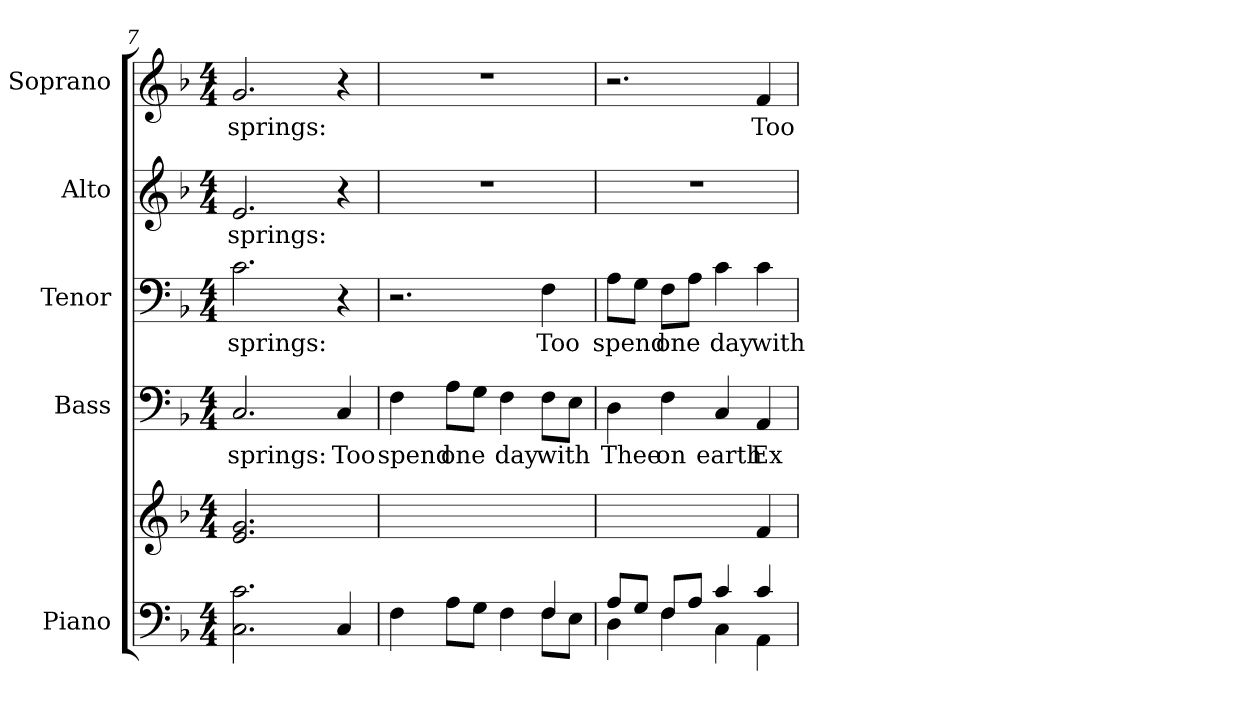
**kern	**kern	**kern	**text	**kern	**text	**kern	**text	**kern	**text
*part5	*part5	*part4	*part4	*part3	*part3	*part2	*part2	*part1	*part1
*staff6	*staff5	*staff4	*staff4	*staff3	*staff3	*staff2	*staff2	*staff1	*staff1
*I"Piano	*	*I"Bass	*	*I"Tenor	*	*I"Alto	*	*I"Soprano	*
*I'Pno.	*	*I'B.	*	*I'T.	*	*I'A.	*	*I'S.	*
*clefF4	*clefG2	*clefF4	*	*clefF4	*	*clefG2	*	*clefG2	*
*k[b-]	*k[b-]	*k[b-]	*	*k[b-]	*	*k[b-]	*	*k[b-]	*
*F:	*F:	*F:	*	*F:	*	*F:	*	*F:	*
*M4/4	*M4/4	*M4/4	*	*M4/4	*	*M4/4	*	*M4/4	*
=7	=7	=7	=7	=7	=7	=7	=7	=7	=7
*^	*	*	*	*	*	*	*	*	*
!	!	!	!	!LO:LY:b:color=#000000	!	!	!	!	!	!
!	!	!	!	!	!	!LO:LY:b:color=#000000	!	!	!	!
!	!	!	!	!	!	!	!	!LO:LY:b:color=#000000	!	!
!	!	!	!	!	!	!	!	!	!	!LO:LY:b:color=#000000
2.Ci\ 2.ci	2ryy	2.ei/ 2.gi	2.Ci/	springs:	2.ci\	springs:	2.ei/	springs:	2.gi/	springs:
.	4ryy	.	.	.	.	.	.	.	.	.
!	!	!	!	!LO:LY:b:color=#000000	!	!	!	!	!	!
4ryy	4Ci/	4ryy	4Ci/	Too	4r	.	4r	.	4r	.
=8	=8	=8	=8	=8	=8	=8	=8	=8	=8	=8
!	!	!	!	!LO:LY:b:color=#000000	!	!	!	!	!	!
2.ryy	4Fi\	1ryy	4Fi\	spend	2.r	.	1r	.	1r	.
!	!	!	!	!LO:LY:b:color=#000000	!	!	!	!	!	!
.	8Ai\L	.	8Ai\L	one	.	.	.	.	.	.
.	8Gi\J	.	8Gi\J	.	.	.	.	.	.	.
!	!	!	!	!LO:LY:b:color=#000000	!	!	!	!	!	!
.	4Fi\	.	4Fi\	day	.	.	.	.	.	.
!	!	!	!	!LO:LY:b:color=#000000	!	!	!	!	!	!
!	!	!	!	!	!	!LO:LY:b:color=#000000	!	!	!	!
4Fi/	8Fi\L	.	8Fi\L	with	4Fi\	Too	.	.	.	.
.	8Ei\J	.	8Ei\J	.	.	.	.	.	.	.
!!LO:PB:g=z
=9	=9	=9	=9	=9	=9	=9	=9	=9	=9	=9
!	!	!	!	!LO:LY:b:color=#000000	!	!	!	!	!	!
!	!	!	!	!	!	!LO:LY:b:color=#000000	!	!	!	!
8Ai/L	4Di\	2.ryy	4Di\	Thee	8Ai\L	spend	1r	.	2.r	.
8Gi/J	.	.	.	.	8Gi\J	.	.	.	.	.
!	!	!	!	!LO:LY:b:color=#000000	!	!	!	!	!	!
!	!	!	!	!	!	!LO:LY:b:color=#000000	!	!	!	!
8Fi/L	4Fi\	.	4Fi\	on	8Fi\L	one	.	.	.	.
8Ai/J	.	.	.	.	8Ai\J	.	.	.	.	.
!	!	!	!	!LO:LY:b:color=#000000	!	!	!	!	!	!
!	!	!	!	!	!	!LO:LY:b:color=#000000	!	!	!	!
4ci/	4Ci\	.	4Ci/	earth	4ci\	day	.	.	.	.
!	!	!	!	!LO:LY:b:color=#000000	!	!	!	!	!	!
!	!	!	!	!	!	!LO:LY:b:color=#000000	!	!	!	!
!	!	!	!	!	!	!	!	!	!	!LO:LY:b:color=#000000
4ci/	4AAi\	4fi/	4AAi/	Ex-	4ci\	with	.	.	4fi/	Too
*v	*v	*	*	*	*	*	*	*	*	*
=	=	=	=	=	=	=	=	=	=
*-	*-	*-	*-	*-	*-	*-	*-	*-	*-
